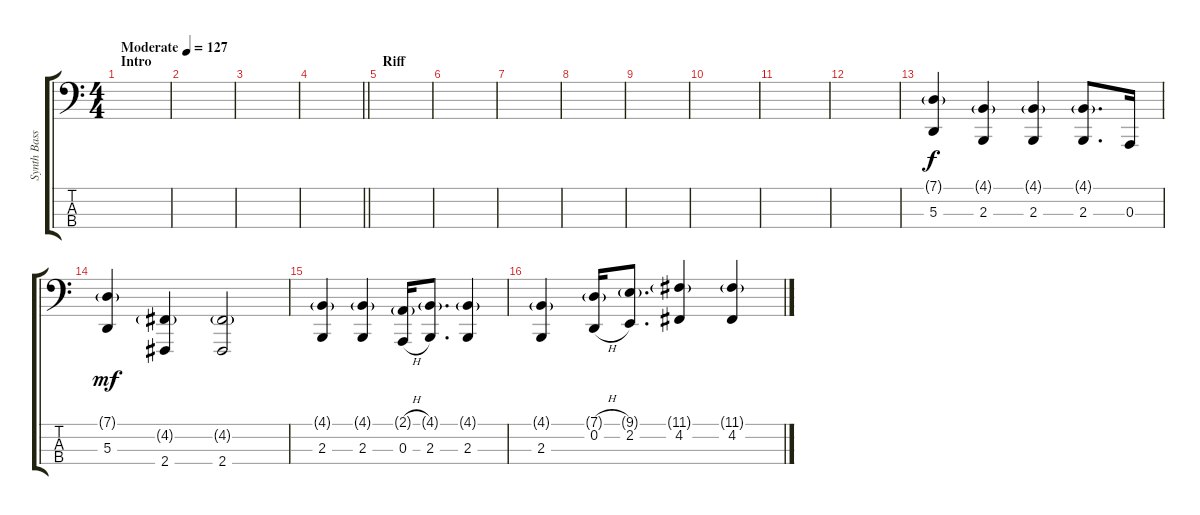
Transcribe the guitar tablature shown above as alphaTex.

\track ("Synth Bass" "Synth Bass") {instrument lead2sawtooth}
\staff {score tabs}
\tuning (G2 D2 A1 E1) {hide}
\ts (4 4)
\section ("" "Intro")
\tempo (127 "Moderate")
\clef f4
\ks c
|
|
|
\barLineRight lightlight
|
\section ("" "Riff")
|
|
|
|
|
|
|
|
(7.1{g} 5.3).4 (4.1{g} 2.3).4 (4.1{g} 2.3).4 (4.1{g} 2.3).8{d} 0.3.16{dy f} |
(7.1{g} 5.3).4{dy mf} (4.2{g} 2.4).4 (4.2{g} 2.4).2 |
(4.1{g} 2.3).4 (4.1{g} 2.3).4 (2.1{h g} 0.3{h}).16 (4.1{g} 2.3).8{d} (4.1{g} 2.3).4 |
(4.1{g} 2.3).4 (7.1{h g} 0.2{h}).16 (9.1{g} 2.2).8{d} (11.1{g} 4.2).4 (11.1{g} 4.2).4
